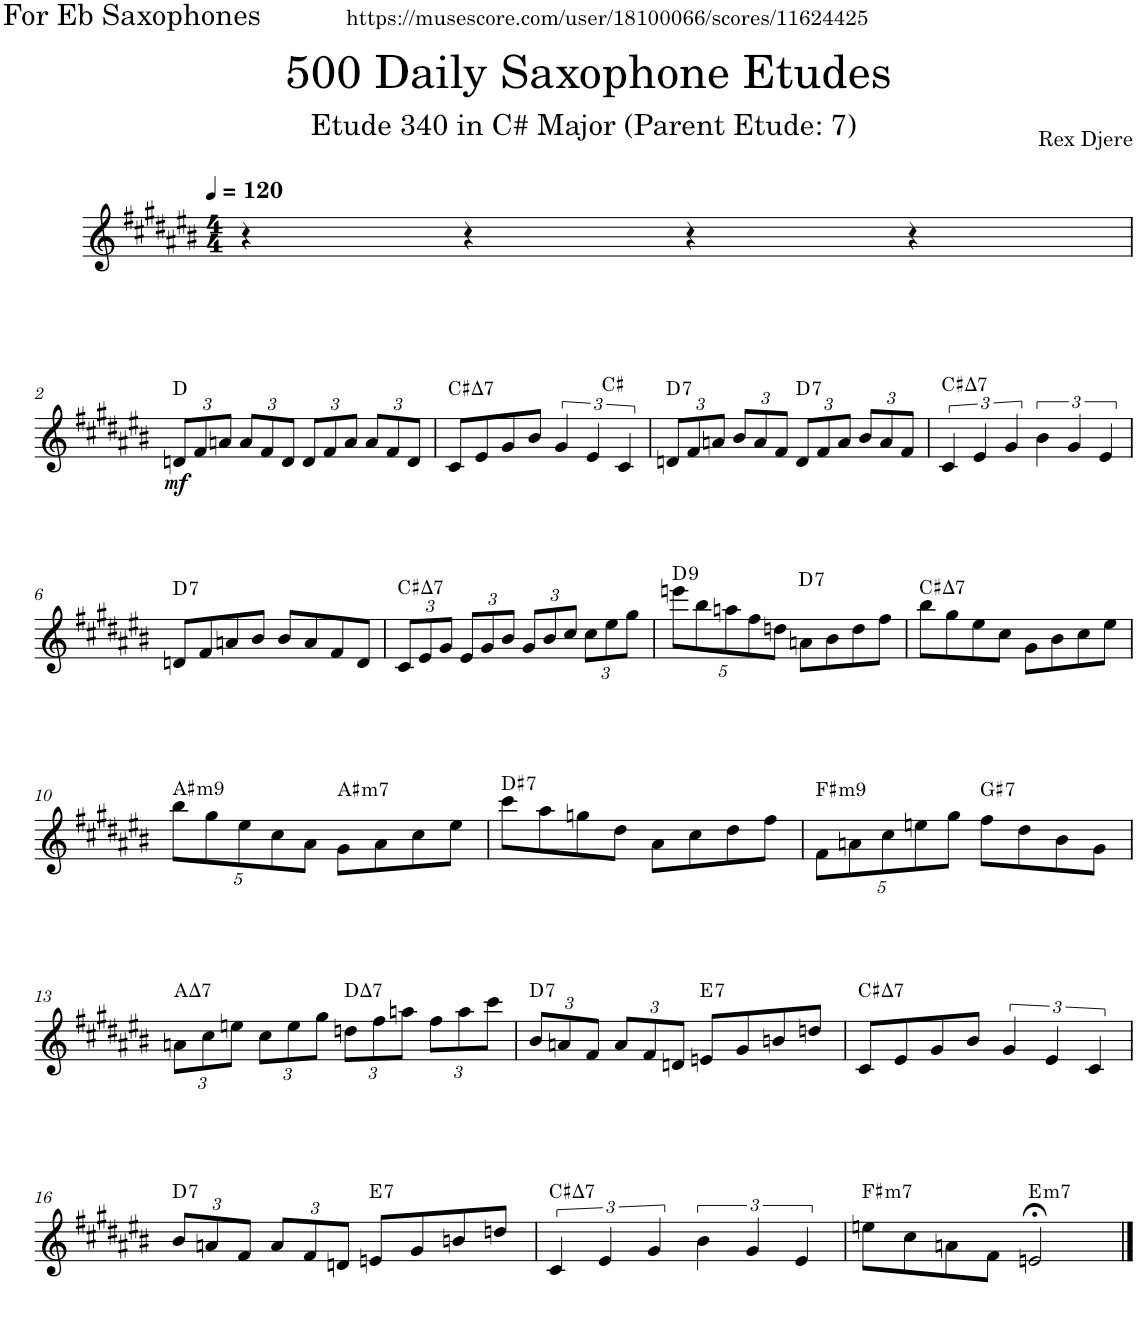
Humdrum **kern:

**kern	**dynam	**harte
*part1	*part1	*part1
*staff1	*staff1	*
*I"Alto Saxophone	*	*
*I'A. Sax.	*	*
*clefG2	*	*
*Trd5c9	*	*
*k[f#c#g#d#a#e#b#]	*	*
*M4/4	*	*
*MM120	*	*
=1	=1	=1
4r	.	.
4r	.	.
4r	.	.
4r	.	.
!!LO:LB:g=z
=2	=2	=2
*Xbrackettup	*	*
!	!LO:DY:b	!
12dn/L	mf	D:maj
12f#/	.	.
12an/J	.	.
12a/L	.	.
12f#/	.	.
12d/J	.	.
12d/L	.	.
12f#/	.	.
12a/J	.	.
12a/L	.	.
12f#/	.	.
12d/J	.	.
=3	=3	=3
!	!	!LO:H:kt=7
*^	*	*
8c#/L	2.ryy	.	C#:maj7
8e#/	.	.	.
8g#/	.	.	.
8b#/J	.	.	.
*brackettup	*	*	*
6g#/	.	.	.
6e#/	.	.	.
.	4ryy	.	C#:maj
6c#/	.	.	.
*v	*v	*	*
=4	=4	=4
*Xbrackettup	*	*
*^	*	*
!	!	!	!LO:H:kt=7
*v	*v	*	*
12dn/L	.	D:7
12f#/	.	.
12an/J	.	.
12b#/L	.	.
12a/	.	.
12f#/J	.	.
!	!	!LO:H:kt=7
12d/L	.	D:7
12f#/	.	.
12a/J	.	.
12b#/L	.	.
12a/	.	.
12f#/J	.	.
=5	=5	=5
*brackettup	*	*
!	!	!LO:H:kt=7
6c#/	.	C#:maj7
6e#/	.	.
6g#/	.	.
6b#\	.	.
6g#/	.	.
6e#/	.	.
!!LO:LB:g=z
=6	=6	=6
!	!	!LO:H:kt=7
8dn/L	.	D:7
8f#/	.	.
8an/	.	.
8b#/J	.	.
8b#/L	.	.
8a/	.	.
8f#/	.	.
8d/J	.	.
=7	=7	=7
*Xbrackettup	*	*
!	!	!LO:H:kt=7
12c#/L	.	C#:maj7
12e#/	.	.
12g#/J	.	.
12e#/L	.	.
12g#/	.	.
12b#/J	.	.
12g#/L	.	.
12b#/	.	.
12cc#/J	.	.
12cc#\L	.	.
12ee#\	.	.
12gg#\J	.	.
=8	=8	=8
!	!	!LO:H:kt=9
10eeen\L	.	D:9
10bb#\	.	.
10aan\	.	.
10ff#\	.	.
10ddn\J	.	.
!	!	!LO:H:kt=7
8an\L	.	D:7
8b#\	.	.
8dd\	.	.
8ff#\J	.	.
=9	=9	=9
!	!	!LO:H:kt=7
8bb#\L	.	C#:maj7
8gg#\	.	.
8ee#\	.	.
8cc#\J	.	.
8g#\L	.	.
8b#\	.	.
8cc#\	.	.
8ee#\J	.	.
!!LO:LB:g=z
=10	=10	=10
!	!	!LO:H:kt=m9
10bb#\L	.	A#:min9
10gg#\	.	.
10ee#\	.	.
10cc#\	.	.
10a#\J	.	.
!	!	!LO:H:kt=m7
8g#\L	.	A#:min7
8a#\	.	.
8cc#\	.	.
8ee#\J	.	.
=11	=11	=11
!	!	!LO:H:kt=7
8ccc#\L	.	D#:7
8aa#\	.	.
8ggn\	.	.
8dd#\J	.	.
8a#\L	.	.
8cc#\	.	.
8dd#\	.	.
8ff#\J	.	.
=12	=12	=12
!	!	!LO:H:kt=m9
10f#\L	.	F#:min9
10an\	.	.
10cc#\	.	.
10een\	.	.
10gg#\J	.	.
!	!	!LO:H:kt=7
8ff#\L	.	G#:7
8dd#\	.	.
8b#\	.	.
8g#\J	.	.
!!LO:LB:g=z
=13	=13	=13
!	!	!LO:H:kt=7
12an\L	.	A:maj7
12cc#\	.	.
12een\J	.	.
12cc#\L	.	.
12ee\	.	.
12gg#\J	.	.
!	!	!LO:H:kt=7
12ddn\L	.	D:maj7
12ff#\	.	.
12aan\J	.	.
12ff#\L	.	.
12aa\	.	.
12ccc#\J	.	.
=14	=14	=14
!	!	!LO:H:kt=7
12b#/L	.	D:7
12an/	.	.
12f#/J	.	.
12a/L	.	.
12f#/	.	.
12dn/J	.	.
!	!	!LO:H:kt=7
8en/L	.	E:7
8g#/	.	.
8bn/	.	.
8ddn/J	.	.
=15	=15	=15
!	!	!LO:H:kt=7
8c#/L	.	C#:maj7
8e#/	.	.
8g#/	.	.
8b#/J	.	.
*brackettup	*	*
6g#/	.	.
6e#/	.	.
6c#/	.	.
!!LO:LB:g=z
=16	=16	=16
*Xbrackettup	*	*
!	!	!LO:H:kt=7
12b#/L	.	D:7
12an/	.	.
12f#/J	.	.
12a/L	.	.
12f#/	.	.
12dn/J	.	.
!	!	!LO:H:kt=7
8en/L	.	E:7
8g#/	.	.
8bn/	.	.
8ddn/J	.	.
=17	=17	=17
*brackettup	*	*
!	!	!LO:H:kt=7
6c#/	.	C#:maj7
6e#/	.	.
6g#/	.	.
6b#\	.	.
6g#/	.	.
6e#/	.	.
=18	=18	=18
!	!	!LO:H:kt=m7
8een\L	.	F#:min7
8cc#\	.	.
8an\	.	.
8f#\J	.	.
!	!	!LO:H:kt=m7
2en;</	.	E:min7
==	==	==
*-	*-	*-
